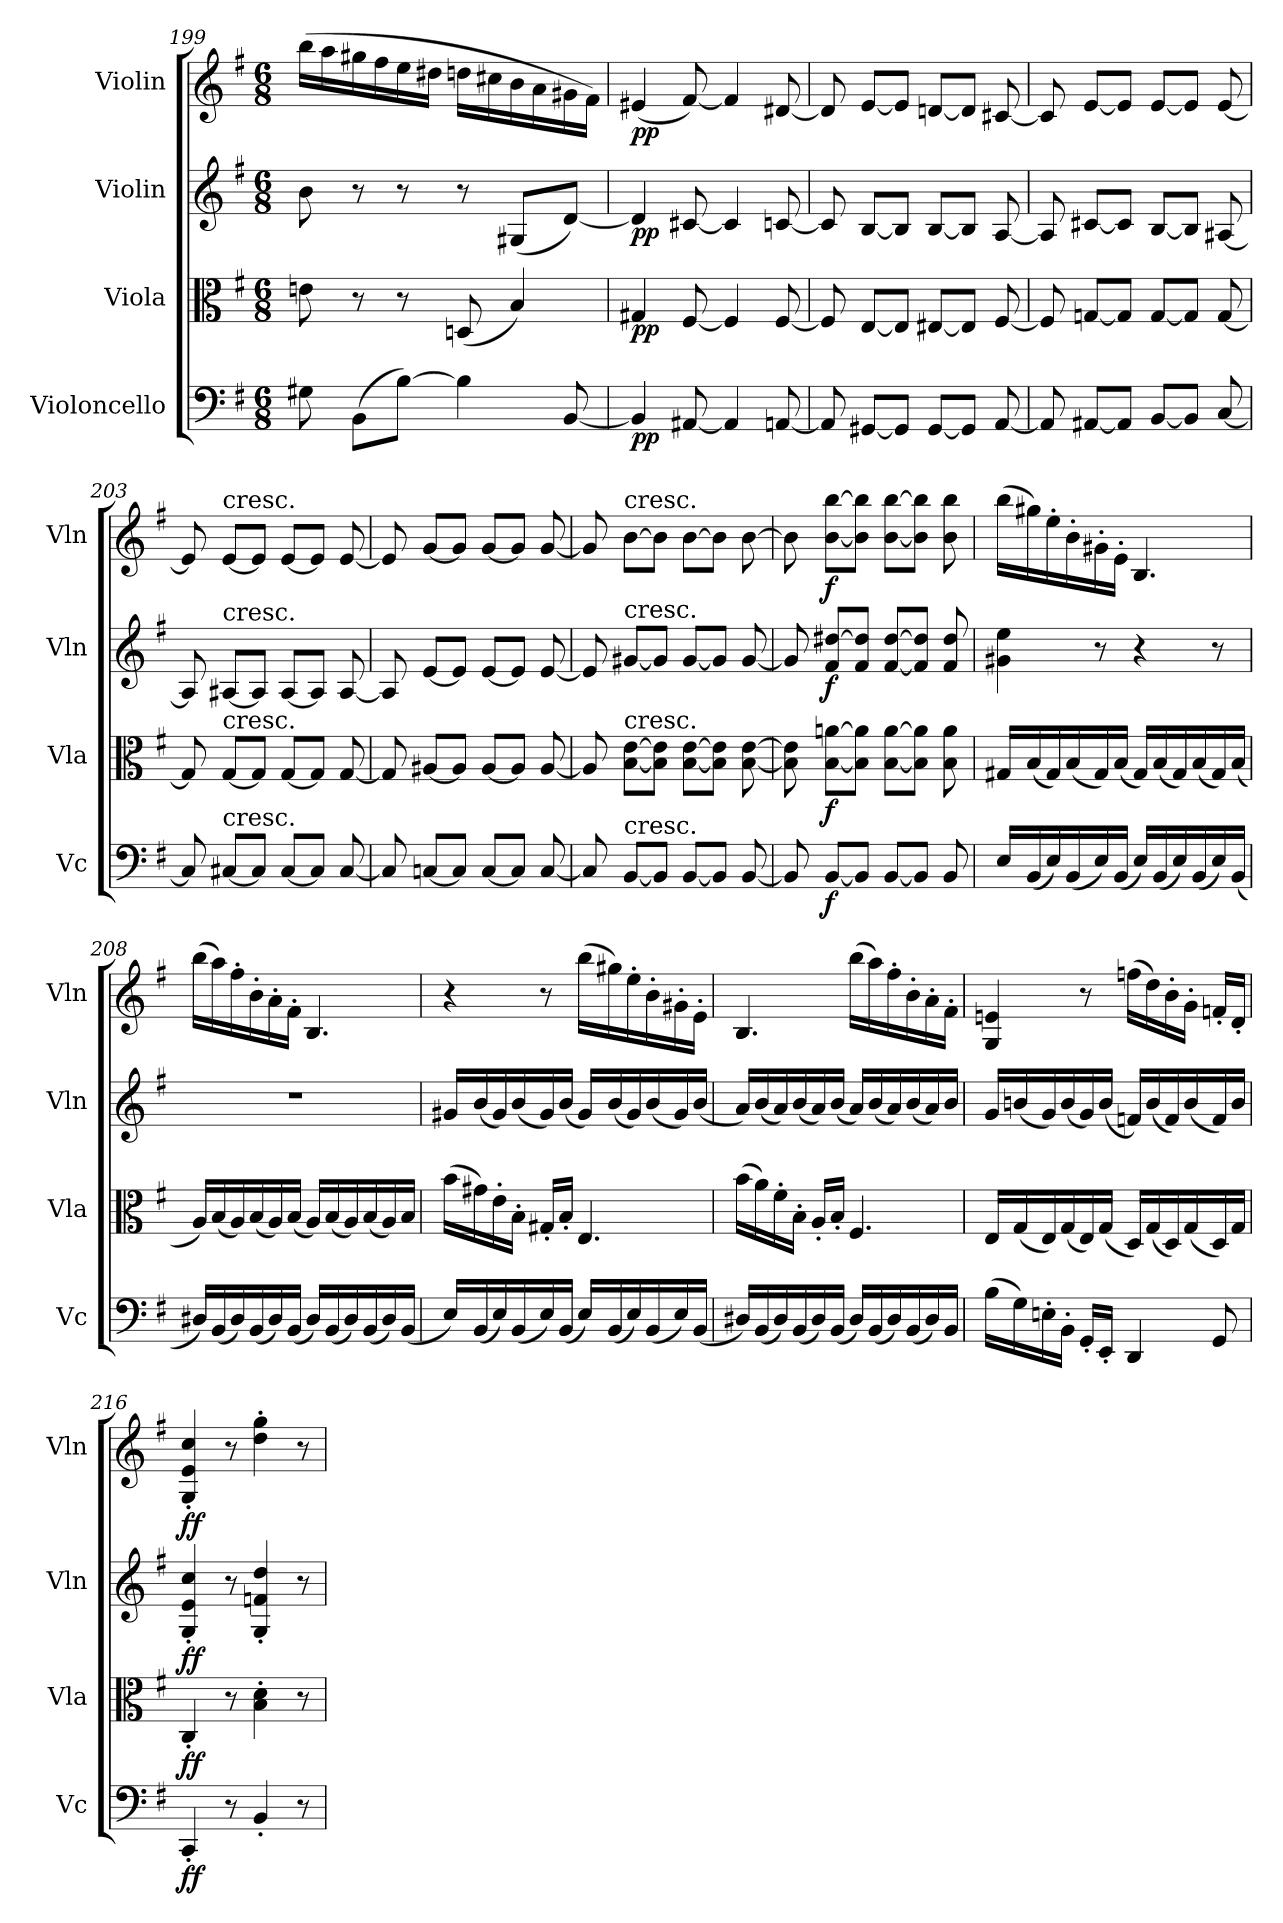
**kern	**dynam	**kern	**dynam	**kern	**dynam	**kern	**dynam
*part4	*part4	*part3	*part3	*part2	*part2	*part1	*part1
*staff4	*staff4	*staff3	*staff3	*staff2	*staff2	*staff1	*staff1
*I"Violoncello	*	*I"Viola	*	*I"Violin	*	*I"Violin	*
*I'Vc	*	*I'Vla	*	*I'Vln	*	*I'Vln	*
*clefF4	*	*clefC3	*	*clefG2	*	*clefG2	*
*k[f#]	*	*k[f#]	*	*k[f#]	*	*k[f#]	*
*e:	*	*e:	*	*e:	*	*e:	*
*M6/8	*	*M6/8	*	*M6/8	*	*M6/8	*
=199	=199	=199	=199	=199	=199	=199	=199
8G#X\	.	8en\	.	8b\	.	(16bb\LL	.
.	.	.	.	.	.	16aa\	.
(8BB\L	.	8r	.	8r	.	16gg#X\	.
.	.	.	.	.	.	16ff#\	.
[8B\J)	.	8r	.	8r	.	16ee\	.
.	.	.	.	.	.	16dd#X\JJ	.
4B\]	.	(8Dn/	.	8r	.	16ddn\LL	.
.	.	.	.	.	.	16cc#X\	.
.	.	4B/)	.	(8G#X/L	.	16b\	.
.	.	.	.	.	.	16a\	.
[8BB/	.	.	.	[8d/J)	.	16g#X\	.
.	.	.	.	.	.	16f#\JJ)	.
=200	=200	=200	=200	=200	=200	=200	=200
4BB/]	pp	4G#X/	pp	4d/]	pp	(4e#X/	pp
[8AA#X/	.	[8F#/	.	[8c#X/	.	[8f#/)	.
4AA#/]	.	4F#/]	.	4c#/]	.	4f#/]	.
[8AAn/	.	[8F#/	.	[8cn/	.	[8d#X/	.
=201	=201	=201	=201	=201	=201	=201	=201
8AA/]	.	8F#/]	.	8c/]	.	8d#/]	.
[8GG#X/L	.	[8E/L	.	[8B/L	.	[8e/L	.
8GG#/J]	.	8E/J]	.	8B/J]	.	8e/J]	.
[8GG#/L	.	[8E#X/L	.	[8B/L	.	[8dn/L	.
8GG#/J]	.	8E#/J]	.	8B/J]	.	8d/J]	.
[8AA/	.	[8F#/	.	[8A/	.	[8c#X/	.
=202	=202	=202	=202	=202	=202	=202	=202
8AA/]	.	8F#/]	.	8A/]	.	8c#/]	.
[8AA#X/L	.	[8Gn/L	.	[8c#X/L	.	[8e/L	.
8AA#/J]	.	8G/J]	.	8c#/J]	.	8e/J]	.
[8BB/L	.	[8G/L	.	[8B/L	.	[8e/L	.
8BB/J]	.	8G/J]	.	8B/J]	.	8e/J]	.
[8C/	.	[8G/	.	[8A#X/	.	[8e/	.
=203	=203	=203	=203	=203	=203	=203	=203
8C/]	.	8G/]	.	8A#/]	.	8e/]	.
!	!	!	!	!	!	!LO:TX:t=cresc.	!
!	!	!	!	!LO:TX:t=cresc.	!	!	!
!	!	!LO:TX:t=cresc.	!	!	!	!	!
!LO:TX:t=cresc.	!	!	!	!	!	!	!
[8C#X/L	.	[8G/L	.	[8A#X/L	.	[8e/L	.
8C#/J]	.	8G/J]	.	8A#/J]	.	8e/J]	.
[8C#/L	.	[8G/L	.	[8A#/L	.	[8e/L	.
8C#/J]	.	8G/J]	.	8A#/J]	.	8e/J]	.
[8C#/	.	[8G/	.	[8A#/	.	[8e/	.
=204	=204	=204	=204	=204	=204	=204	=204
8C#/]	.	8G/]	.	8A#/]	.	8e/]	.
[8Cn/L	.	[8A#X/L	.	[8e/L	.	[8g/L	.
8C/J]	.	8A#/J]	.	8e/J]	.	8g/J]	.
[8C/L	.	[8A#/L	.	[8e/L	.	[8g/L	.
8C/J]	.	8A#/J]	.	8e/J]	.	8g/J]	.
[8C/	.	[8A#/	.	[8e/	.	[8g/	.
=205	=205	=205	=205	=205	=205	=205	=205
8C/]	.	8A#/]	.	8e/]	.	8g/]	.
!	!	!	!	!	!	!LO:TX:t=cresc.	!
!	!	!	!	!LO:TX:t=cresc.	!	!	!
!	!	!LO:TX:t=cresc.	!	!	!	!	!
!LO:TX:t=cresc.	!	!	!	!	!	!	!
[8BB/L	.	[8B\ [8e\L	.	[8g#X/L	.	[8b\L	.
8BB/J]	.	8B]\ 8e]\J	.	8g#/J]	.	8b\J]	.
[8BB/L	.	[8B\ [8e\L	.	[8g#/L	.	[8b\L	.
8BB/J]	.	8B]\ 8e]\J	.	8g#/J]	.	8b\J]	.
[8BB/	.	[8B\ [8e\	.	[8g#/	.	[8b\	.
=206	=206	=206	=206	=206	=206	=206	=206
8BB/]	.	8B]\ 8e]\	.	8g#/]	.	8b\]	.
[8BB/L	f	[8B\ [8an\L	f	8f#/ [8dd#X/L	f	[8b\ [8bb\L	f
8BB/J]	.	8B]\ 8a]\J	.	8f#/ 8dd#]/J	.	8b]\ 8bb]\J	.
[8BB/L	.	[8B\ [8a\L	.	[8f#/ [8dd#/L	.	[8b\ [8bb\L	.
8BB/J]	.	8B]\ 8a]\J	.	8f#]/ 8dd#]/J	.	8b]\ 8bb]\J	.
8BB/	.	8B\ 8a\	.	8f#/ 8dd#/	.	8b\ 8bb\	.
=207	=207	=207	=207	=207	=207	=207	=207
16E/LL	.	16G#X/LL	.	4g#X\ 4ee\	.	(16bb\LL	.
(16BB/	.	(16B/	.	.	.	16gg#X\)	.
16E/)	.	16G#/)	.	.	.	16ee'\	.
(16BB/	.	(16B/	.	.	.	16b'\	.
16E/)	.	16G#/)	.	8r	.	16g#X'\	.
(16BB/JJ	.	(16B/JJ	.	.	.	16e'\JJ	.
16E/LL)	.	16G#/LL)	.	4r	.	4.B/	.
(16BB/	.	(16B/	.	.	.	.	.
16E/)	.	16G#/)	.	.	.	.	.
(16BB/	.	(16B/	.	.	.	.	.
16E/)	.	16G#/)	.	8r	.	.	.
(16BB/JJ	.	(16B/JJ	.	.	.	.	.
=208	=208	=208	=208	=208	=208	=208	=208
16D#X/LL)	.	16A/LL)	.	2.r	.	(16bb\LL	.
(16BB/	.	(16B/	.	.	.	16aa\)	.
16D#/)	.	16A/)	.	.	.	16ff#'\	.
(16BB/	.	(16B/	.	.	.	16b'\	.
16D#/)	.	16A/)	.	.	.	16a'\	.
(16BB/JJ	.	(16B/JJ	.	.	.	16f#'\JJ	.
16D#/LL)	.	16A/LL)	.	.	.	4.B/	.
(16BB/	.	(16B/	.	.	.	.	.
16D#/)	.	16A/)	.	.	.	.	.
(16BB/	.	(16B/	.	.	.	.	.
16D#/)	.	16A/)	.	.	.	.	.
(16BB/JJ	.	16B/JJ	.	.	.	.	.
=209	=209	=209	=209	=209	=209	=209	=209
16E/LL)	.	(16b\LL	.	16g#X/LL	.	4r	.
(16BB/	.	16g#X\)	.	(16b/	.	.	.
16E/)	.	16e'\	.	16g#/)	.	.	.
(16BB/	.	16B'\JJ	.	(16b/	.	.	.
16E/)	.	16G#X'/LL	.	16g#/)	.	8r	.
(16BB/JJ	.	16B'/JJ	.	(16b/JJ	.	.	.
16E/LL)	.	4.E/	.	16g#/LL)	.	(16bb\LL	.
(16BB/	.	.	.	(16b/	.	16gg#X\)	.
16E/)	.	.	.	16g#/)	.	16ee'\	.
(16BB/	.	.	.	(16b/	.	16b'\	.
16E/)	.	.	.	16g#/)	.	16g#X'\	.
(16BB/JJ	.	.	.	(16b/JJ	.	16e'\JJ	.
=210	=210	=210	=210	=210	=210	=210	=210
16D#X/LL)	.	(16b\LL	.	16a/LL)	.	4.B/	.
(16BB/	.	16a\)	.	(16b/	.	.	.
16D#/)	.	16f#'\	.	16a/)	.	.	.
(16BB/	.	16B'\JJ	.	(16b/	.	.	.
16D#/)	.	16A'/LL	.	16a/)	.	.	.
(16BB/JJ	.	16B'/JJ	.	(16b/JJ	.	.	.
16D#/LL)	.	4.F#/	.	16a/LL)	.	(16bb\LL	.
(16BB/	.	.	.	(16b/	.	16aa\)	.
16D#/)	.	.	.	16a/)	.	16ff#'\	.
(16BB/	.	.	.	(16b/	.	16b'\	.
16D#/)	.	.	.	16a/)	.	16a'\	.
16BB/JJ	.	.	.	16b/JJ	.	16f#'\JJ	.
=211	=211	=211	=211	=211	=211	=211	=211
(16B\LL	.	16E/LL	.	16g/LL	.	4G/ 4en/	.
16G\)	.	(16G/	.	(16bn/	.	.	.
16En'\	.	16E/)	.	16g/)	.	.	.
16BB'\JJ	.	(16G/	.	(16b/	.	.	.
16GG'/LL	.	16E/)	.	16g/)	.	8r	.
16EE'/JJ	.	(16G/JJ	.	(16b/JJ	.	.	.
4DD/	.	16D/LL)	.	16fn/LL)	.	(16ffn\LL	.
.	.	(16G/	.	(16b/	.	16dd\)	.
.	.	16D/)	.	16f/)	.	16b'\	.
.	.	(16G/	.	(16b/	.	16g'\JJ	.
8GG/	.	16D/)	.	16f/)	.	16fn'/LL	.
.	.	16G/JJ	.	16b/JJ	.	16d'/JJ	.
=216	=216	=216	=216	=216	=216	=216	=216
4CC'/	ff	4C'/	ff	4G'/ 4e'/ 4cc'/	ff	4G'/ 4e'/ 4cc'/	ff
8r	.	8r	.	8r	.	8r	.
4BB'/	.	4B'\ 4d'\	.	4G'/ 4fn'/ 4dd'/	.	4dd'\ 4gg'\	.
8r	.	8r	.	8r	.	8r	.
=	=	=	=	=	=	=	=
*-	*-	*-	*-	*-	*-	*-	*-
